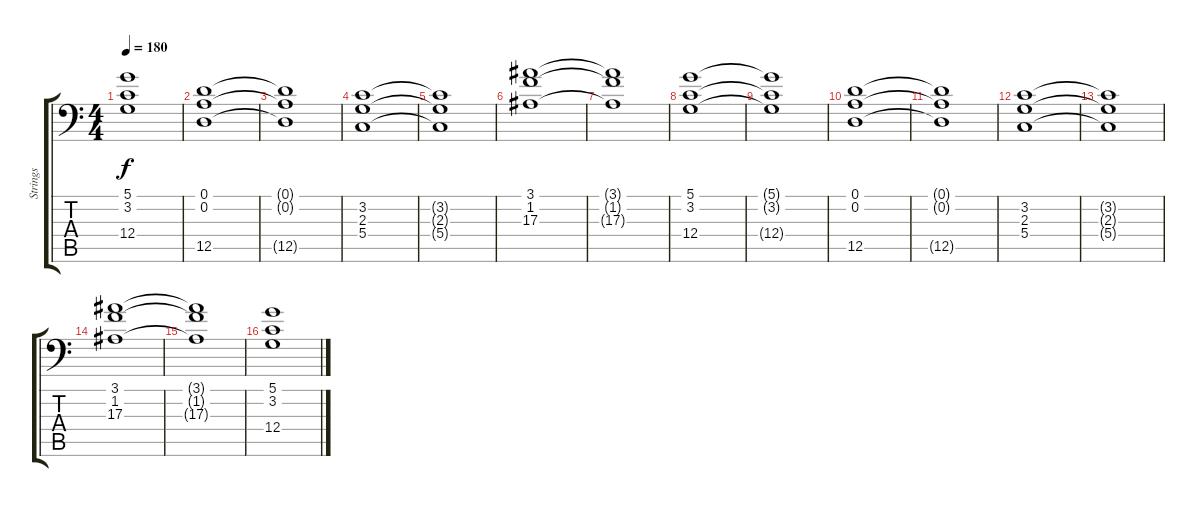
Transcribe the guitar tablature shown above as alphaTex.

\track ("Strings" "Strings") {instrument stringensemble1}
\staff {score tabs}
\tuning (D4 A3 F3 G2 D2 A1) {hide}
\ts (4 4)
\tempo 180
\clef f4
\ks c
(5.1{t} 3.2{t} 12.4{t}).1{dy f} |
(0.1 0.2 12.5).1 |
(0.1{t} 0.2{t} 12.5{t}).1 |
(3.2 2.3 5.4).1 |
(3.2{t} 2.3{t} 5.4{t}).1 |
(3.1 1.2 17.3).1 |
(3.1{t} 1.2{t} 17.3{t}).1 |
(5.1 3.2 12.4).1 |
(5.1{t} 3.2{t} 12.4{t}).1 |
(0.1 0.2 12.5).1 |
(0.1{t} 0.2{t} 12.5{t}).1 |
(3.2 2.3 5.4).1 |
(3.2{t} 2.3{t} 5.4{t}).1 |
(3.1 1.2 17.3).1 |
(3.1{t} 1.2{t} 17.3{t}).1 |
(5.1 3.2 12.4).1
